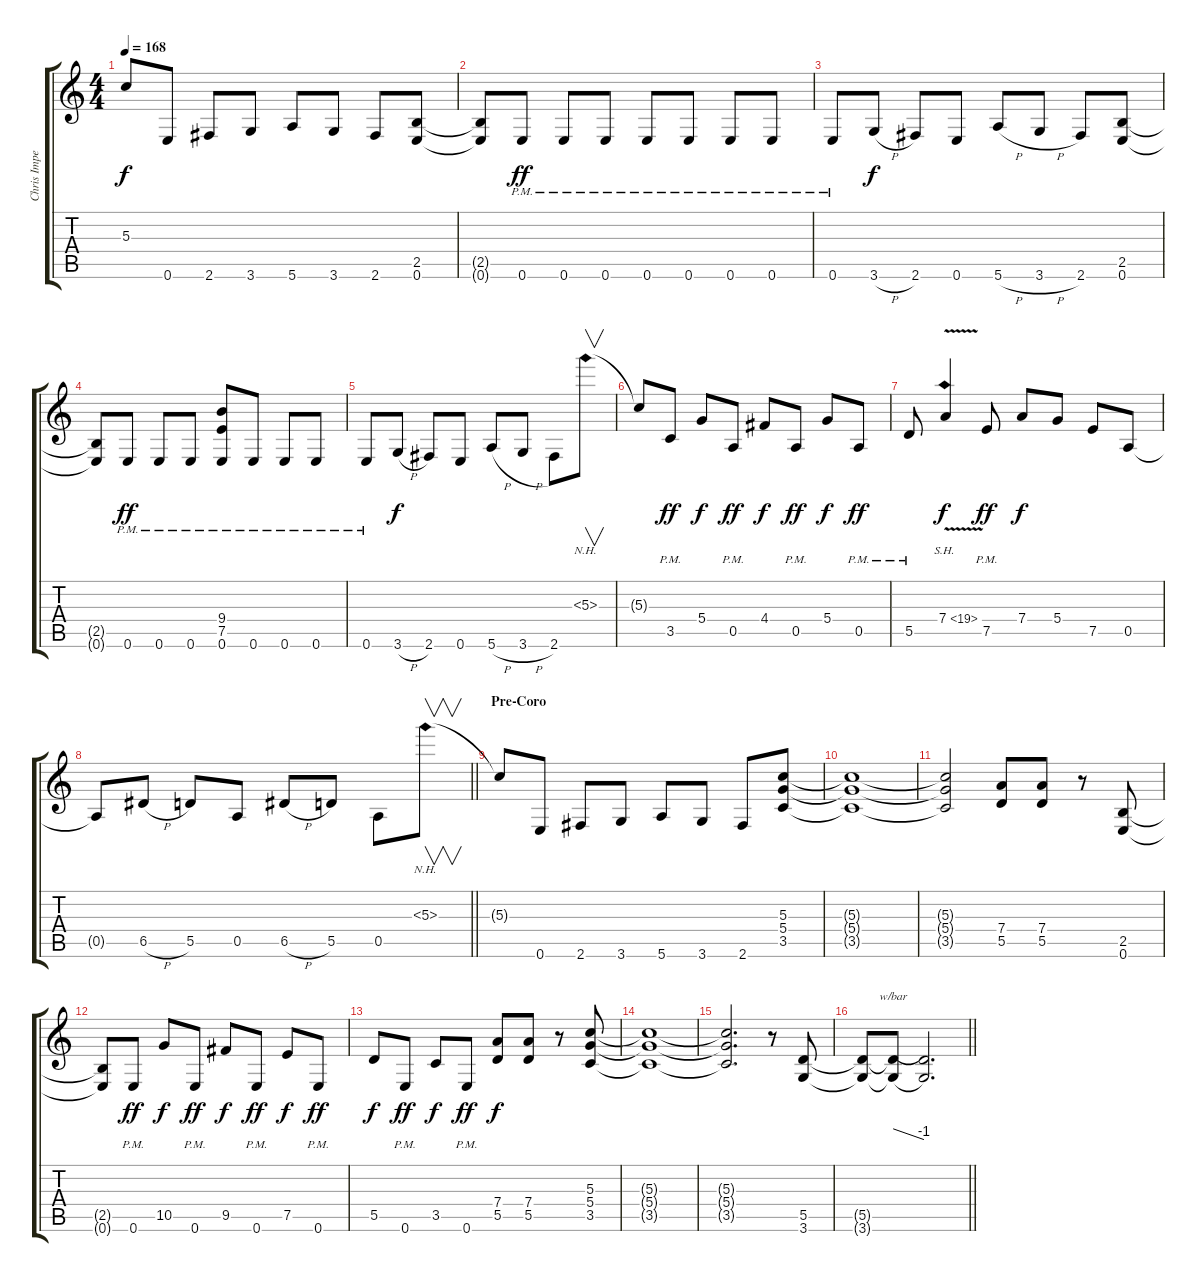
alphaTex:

\track ("Chris Impellitteri" "Chris Impe") {instrument distortionguitar}
\staff {score tabs}
\tuning (E4 B3 G3 D3 A2 E2) {hide}
\ts (4 4)
\tempo 168
\clef g2
\ks c
5.3{t}.8{dy f} 0.6.8 2.6.8 3.6.8 5.6.8 3.6.8 2.6.8 (2.5 0.6).8 |
(2.5{t} 0.6{t}).8 0.6{pm}.8{dy ff} 0.6{pm}.8 0.6{pm}.8 0.6{pm}.8 0.6{pm}.8 0.6{pm}.8 0.6{pm}.8 |
0.6{pm}.8 3.6{h}.8{dy f} 2.6.8 0.6.8 5.6{h}.8 3.6{h}.8 2.6.8 (2.5 0.6).8 |
(2.5{t} 0.6{t}).8 0.6{pm}.8{dy ff} 0.6{pm}.8 0.6{pm}.8 (9.4{pm} 7.5{pm} 0.6{pm}).8 0.6{pm}.8 0.6{pm}.8 0.6{pm}.8 |
0.6{pm}.8 3.6{h}.8{dy f} 2.6.8 0.6.8 5.6{h}.8 3.6{h}.8 2.6.8 5.3{nh}.8{v} |
5.3{t}.8 3.5{pm}.8{dy ff} 5.4.8{dy f} 0.5{pm}.8{dy ff} 4.4.8{dy f} 0.5{pm}.8{dy ff} 5.4.8{dy f} 0.5{pm}.8{dy ff} |
5.5{pm}.8 7.4{sh 12 v}.4{dy f} 7.5{pm}.8{dy ff} 7.4.8{dy f} 5.4.8 7.5.8 0.5.8 |
\barLineRight lightlight
0.5{t}.8 6.5{h}.8 5.5.8 0.5.8 6.5{h}.8 5.5.8 0.5.8 5.3{nh}.8{v} |
\section ("" "Pre-Coro")
5.3{t}.8 0.6.8 2.6.8 3.6.8 5.6.8 3.6.8 2.6.8 (5.3 5.4 3.5).8 |
(5.3{t} 5.4{t} 3.5{t}).1 |
(5.3{t} 5.4{t} 3.5{t}).2 (7.4 5.5).8 (7.4 5.5).8 r.8 (2.5 0.6).8 |
(2.5{t} 0.6{t}).8 0.6{pm}.8{dy ff} 10.5.8{dy f} 0.6{pm}.8{dy ff} 9.5.8{dy f} 0.6{pm}.8{dy ff} 7.5.8{dy f} 0.6{pm}.8{dy ff} |
5.5.8{dy f} 0.6{pm}.8{dy ff} 3.5.8{dy f} 0.6{pm}.8{dy ff} (7.4 5.5).8{dy f} (7.4 5.5).8 r.8 (5.3 5.4 3.5).8 |
(5.3{t} 5.4{t} 3.5{t}).1 |
(5.3{t} 5.4{t} 3.5{t}).2{d} r.8 (5.5 3.6).8 |
\barLineRight lightlight
(5.5{t} 3.6{t}).8 (5.5{t} 3.6{t}).8{tbe (dive default 0 0 60 -4)} (5.5{t} 3.6{t}).2{d}
